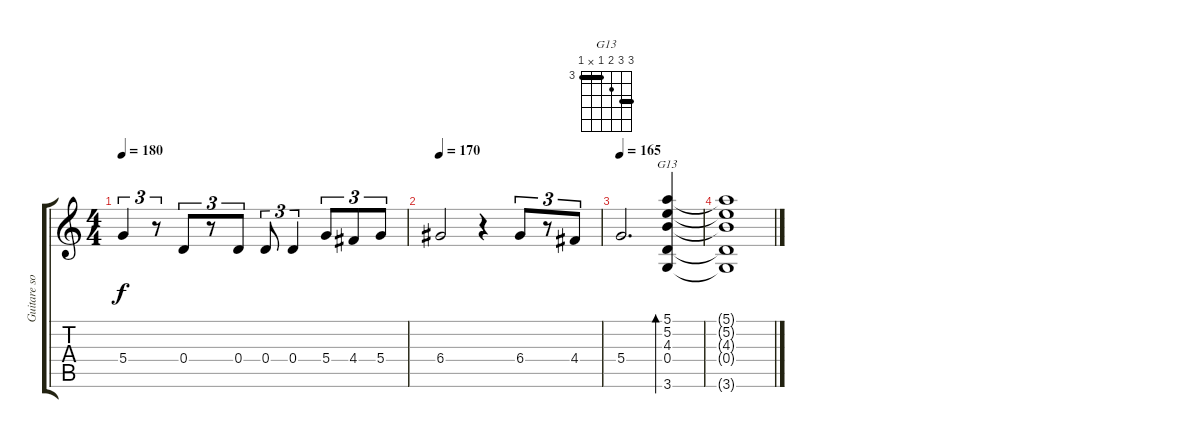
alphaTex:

\track ("Guitare solo" "Guitare so") {instrument acousticguitarsteel}
\staff {score tabs}
\tuning (E4 B3 G3 D3 A2 E2) {hide}
\chord ("G13" 5 5 4 3 x 3) {firstfret 3 barre (3 5)}
\ts (4 4)
\tempo 180
\clef g2
\ks c
5.4.4{tu (3 2) dy f} r.8{tu (3 2)} 0.4.8{tu (3 2)} r.8{tu (3 2)} 0.4.8{tu (3 2)} 0.4.8{tu (3 2)} 0.4.4{tu (3 2)} 5.4.8{tu (3 2)} 4.4.8{tu (3 2)} 5.4.8{tu (3 2)} |
\tempo 170
6.4.2 r.4 6.4.8{tu (3 2)} r.8{tu (3 2)} 4.4.8{tu (3 2)} |
\tempo 165
5.4.2{d} (5.1 5.2 4.3 0.4 3.6).4{bd 480 ch "G13"} |
(5.1{t} 5.2{t} 4.3{t} 0.4{t} 3.6{t}).1
